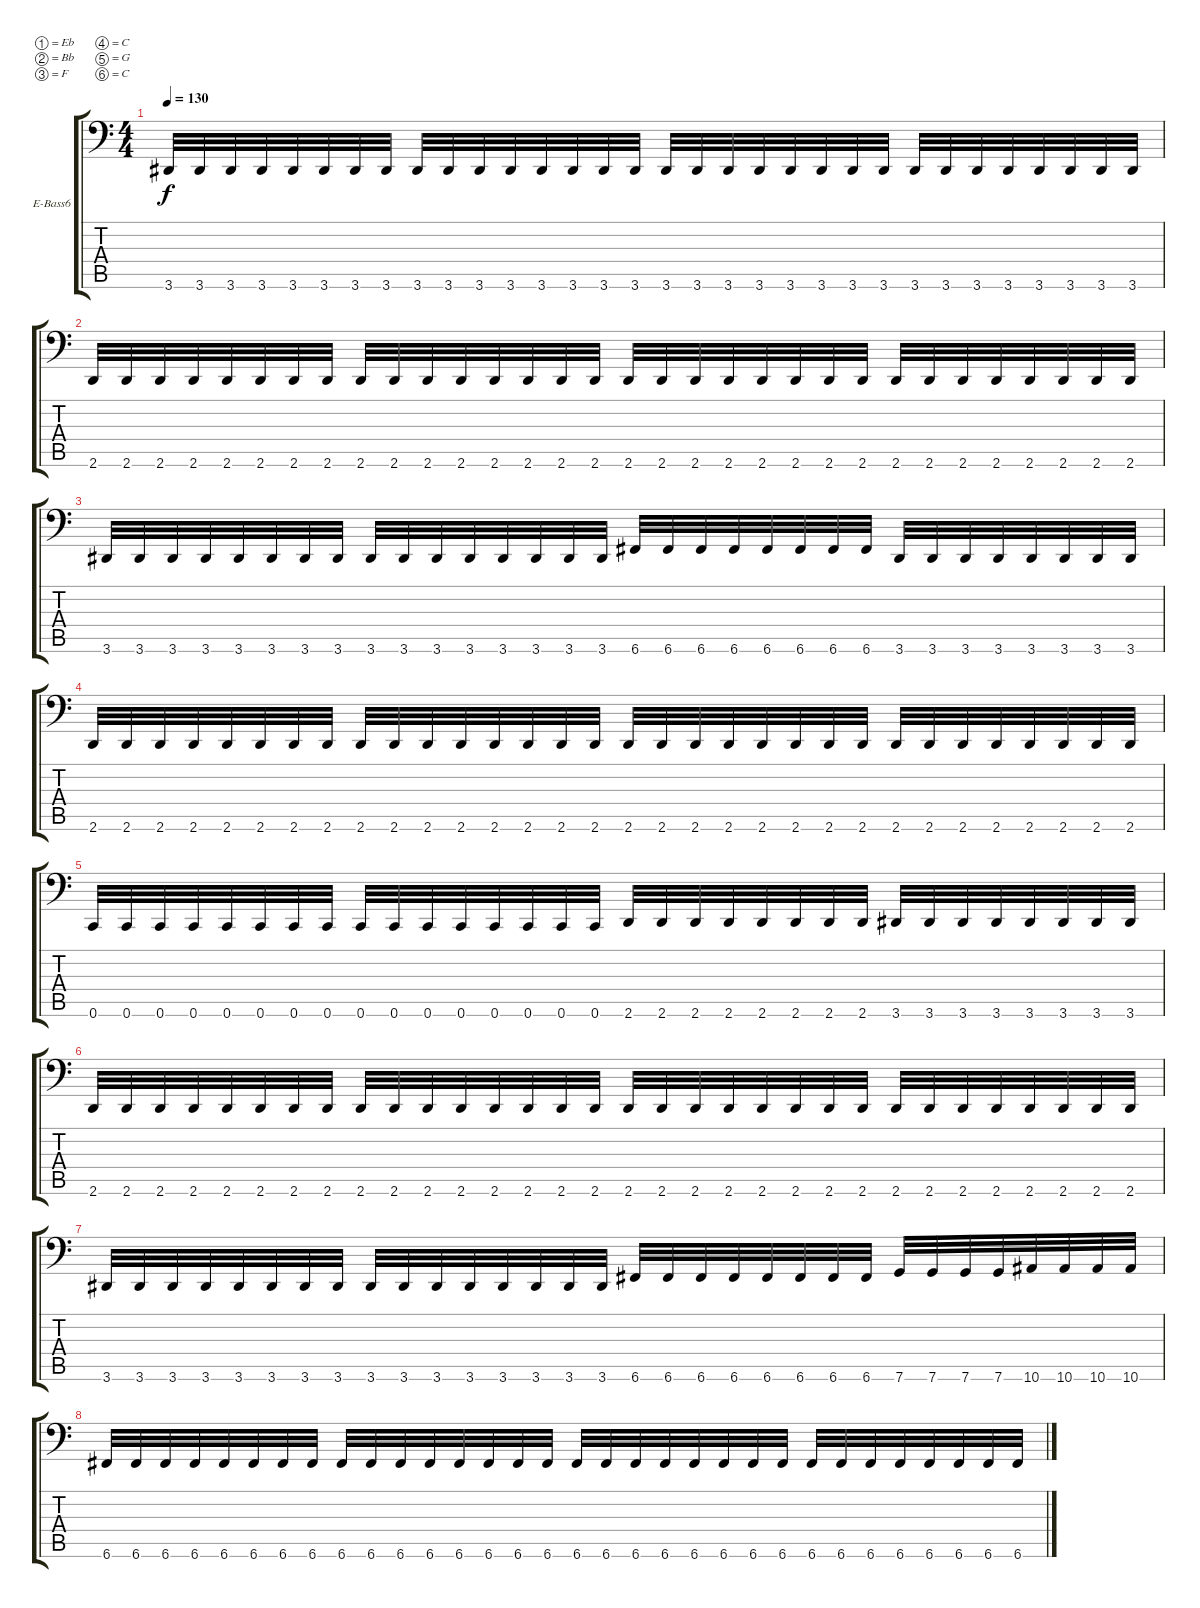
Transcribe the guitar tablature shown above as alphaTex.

\bracketExtendMode groupsimilarinstruments
\firstSystemTrackNameOrientation horizontal
\otherSystemsTrackNameOrientation horizontal
\track ("Traccia 3" "E-Bass6") {instrument electricbasspick}
\staff {score tabs}
\tuning (Eb3 Bb2 F2 C2 G1 C1)
\ts (4 4)
\tempo 130
\clef f4
\ks c
3.6.32{dy f} 3.6.32 3.6.32 3.6.32 3.6.32 3.6.32 3.6.32 3.6.32 3.6.32 3.6.32 3.6.32 3.6.32 3.6.32 3.6.32 3.6.32 3.6.32 3.6.32 3.6.32 3.6.32 3.6.32 3.6.32 3.6.32 3.6.32 3.6.32 3.6.32 3.6.32 3.6.32 3.6.32 3.6.32 3.6.32 3.6.32 3.6.32 |
2.6.32 2.6.32 2.6.32 2.6.32 2.6.32 2.6.32 2.6.32 2.6.32 2.6.32 2.6.32 2.6.32 2.6.32 2.6.32 2.6.32 2.6.32 2.6.32 2.6.32 2.6.32 2.6.32 2.6.32 2.6.32 2.6.32 2.6.32 2.6.32 2.6.32 2.6.32 2.6.32 2.6.32 2.6.32 2.6.32 2.6.32 2.6.32 |
3.6.32 3.6.32 3.6.32 3.6.32 3.6.32 3.6.32 3.6.32 3.6.32 3.6.32 3.6.32 3.6.32 3.6.32 3.6.32 3.6.32 3.6.32 3.6.32 6.6.32 6.6.32 6.6.32 6.6.32 6.6.32 6.6.32 6.6.32 6.6.32 3.6.32 3.6.32 3.6.32 3.6.32 3.6.32 3.6.32 3.6.32 3.6.32 |
2.6.32 2.6.32 2.6.32 2.6.32 2.6.32 2.6.32 2.6.32 2.6.32 2.6.32 2.6.32 2.6.32 2.6.32 2.6.32 2.6.32 2.6.32 2.6.32 2.6.32 2.6.32 2.6.32 2.6.32 2.6.32 2.6.32 2.6.32 2.6.32 2.6.32 2.6.32 2.6.32 2.6.32 2.6.32 2.6.32 2.6.32 2.6.32 |
0.6.32 0.6.32 0.6.32 0.6.32 0.6.32 0.6.32 0.6.32 0.6.32 0.6.32 0.6.32 0.6.32 0.6.32 0.6.32 0.6.32 0.6.32 0.6.32 2.6.32 2.6.32 2.6.32 2.6.32 2.6.32 2.6.32 2.6.32 2.6.32 3.6.32 3.6.32 3.6.32 3.6.32 3.6.32 3.6.32 3.6.32 3.6.32 |
2.6.32 2.6.32 2.6.32 2.6.32 2.6.32 2.6.32 2.6.32 2.6.32 2.6.32 2.6.32 2.6.32 2.6.32 2.6.32 2.6.32 2.6.32 2.6.32 2.6.32 2.6.32 2.6.32 2.6.32 2.6.32 2.6.32 2.6.32 2.6.32 2.6.32 2.6.32 2.6.32 2.6.32 2.6.32 2.6.32 2.6.32 2.6.32 |
3.6.32 3.6.32 3.6.32 3.6.32 3.6.32 3.6.32 3.6.32 3.6.32 3.6.32 3.6.32 3.6.32 3.6.32 3.6.32 3.6.32 3.6.32 3.6.32 6.6.32 6.6.32 6.6.32 6.6.32 6.6.32 6.6.32 6.6.32 6.6.32 7.6.32 7.6.32 7.6.32 7.6.32 10.6.32 10.6.32 10.6.32 10.6.32 |
6.6.32 6.6.32 6.6.32 6.6.32 6.6.32 6.6.32 6.6.32 6.6.32 6.6.32 6.6.32 6.6.32 6.6.32 6.6.32 6.6.32 6.6.32 6.6.32 6.6.32 6.6.32 6.6.32 6.6.32 6.6.32 6.6.32 6.6.32 6.6.32 6.6.32 6.6.32 6.6.32 6.6.32 6.6.32 6.6.32 6.6.32 6.6.32
